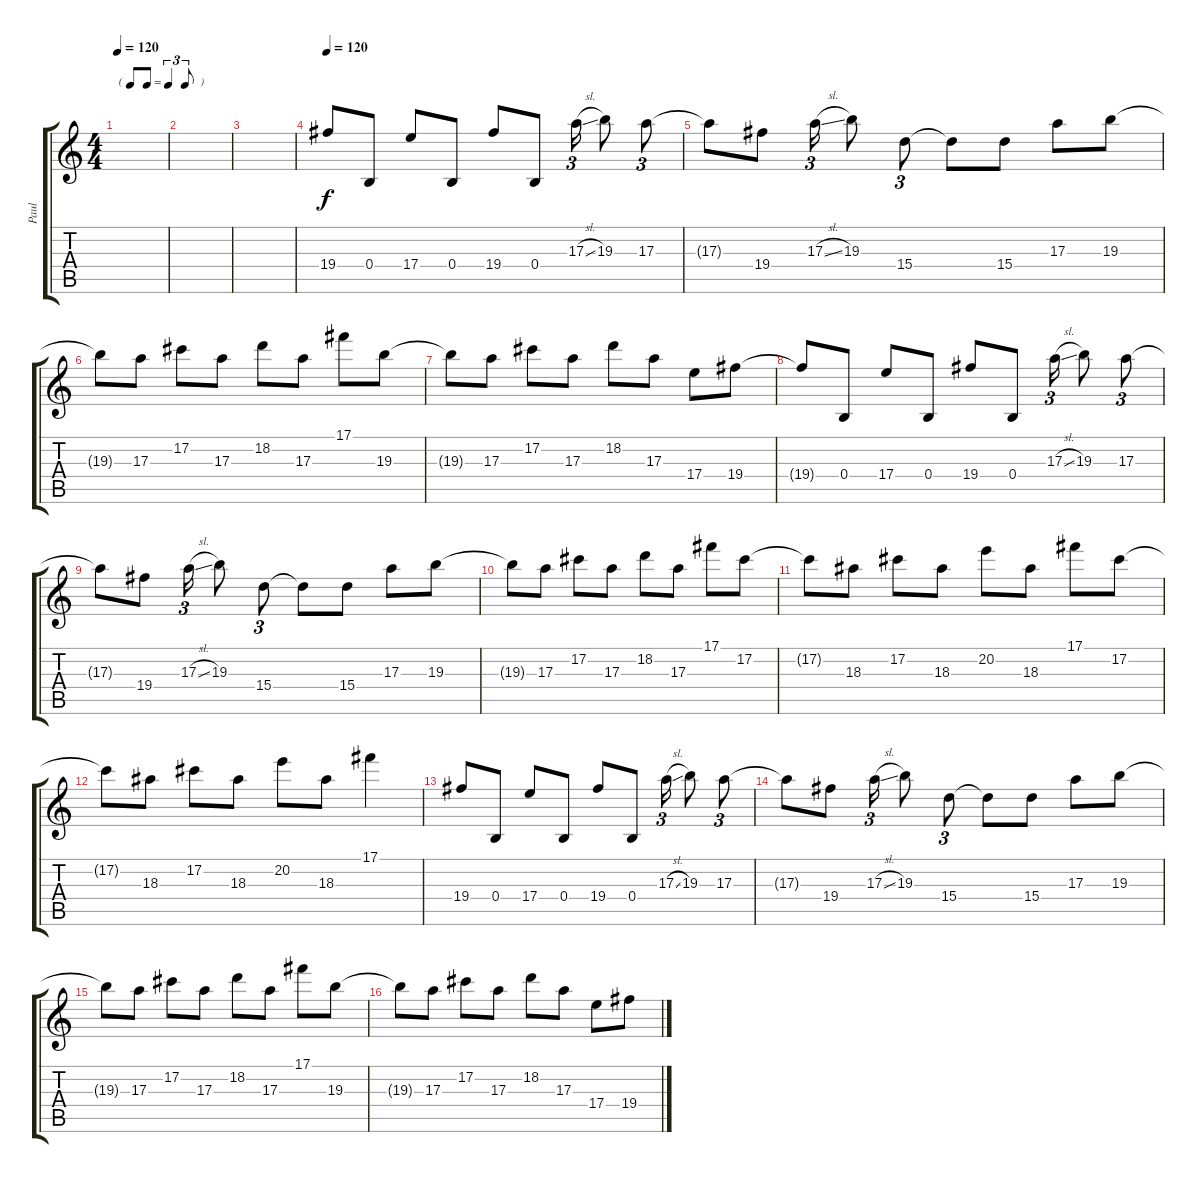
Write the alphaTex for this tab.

\track ("Paul" "Paul") {instrument distortionguitar}
\staff {score tabs}
\tuning (Db4 Ab3 E3 B2 Gb2 Db2) {hide}
\ts (4 4)
\tf triplet8th
\tempo 120
\clef g2
\ks c
|
|
|
\tempo 120
19.4.8{volume 12 instrument distortionguitar} 0.4.8 17.4.8 0.4.8 19.4.8 0.4.8 17.3{sl}.16{tu (3 2)} 19.3.8 17.3.8{tu (3 2)} |
17.3{t}.8 19.4.8 17.3{sl}.16{tu (3 2)} 19.3.8 15.4.8{tu (3 2)} 15.4{t}.8 15.4.8 17.3.8 19.3.8 |
19.3{t}.8 17.3.8 17.2.8 17.3.8 18.2.8 17.3.8 17.1.8 19.3.8 |
19.3{t}.8 17.3.8 17.2.8 17.3.8 18.2.8 17.3.8 17.4.8 19.4.8 |
19.4{t}.8 0.4.8 17.4.8 0.4.8 19.4.8 0.4.8 17.3{sl}.16{tu (3 2)} 19.3.8 17.3.8{tu (3 2)} |
17.3{t}.8 19.4.8 17.3{sl}.16{tu (3 2)} 19.3.8 15.4.8{tu (3 2)} 15.4{t}.8 15.4.8 17.3.8 19.3.8 |
19.3{t}.8 17.3.8 17.2.8 17.3.8 18.2.8 17.3.8 17.1.8 17.2.8 |
17.2{t}.8 18.3.8 17.2.8 18.3.8 20.2.8 18.3.8 17.1.8 17.2.8 |
17.2{t}.8 18.3.8 17.2.8 18.3.8 20.2.8 18.3.8 17.1.4 |
19.4.8 0.4.8 17.4.8 0.4.8 19.4.8 0.4.8 17.3{sl}.16{tu (3 2)} 19.3.8 17.3.8{tu (3 2)} |
17.3{t}.8 19.4.8 17.3{sl}.16{tu (3 2)} 19.3.8 15.4.8{tu (3 2)} 15.4{t}.8 15.4.8 17.3.8 19.3.8 |
19.3{t}.8 17.3.8 17.2.8 17.3.8 18.2.8 17.3.8 17.1.8 19.3.8 |
19.3{t}.8 17.3.8 17.2.8 17.3.8 18.2.8 17.3.8 17.4.8 19.4.8
